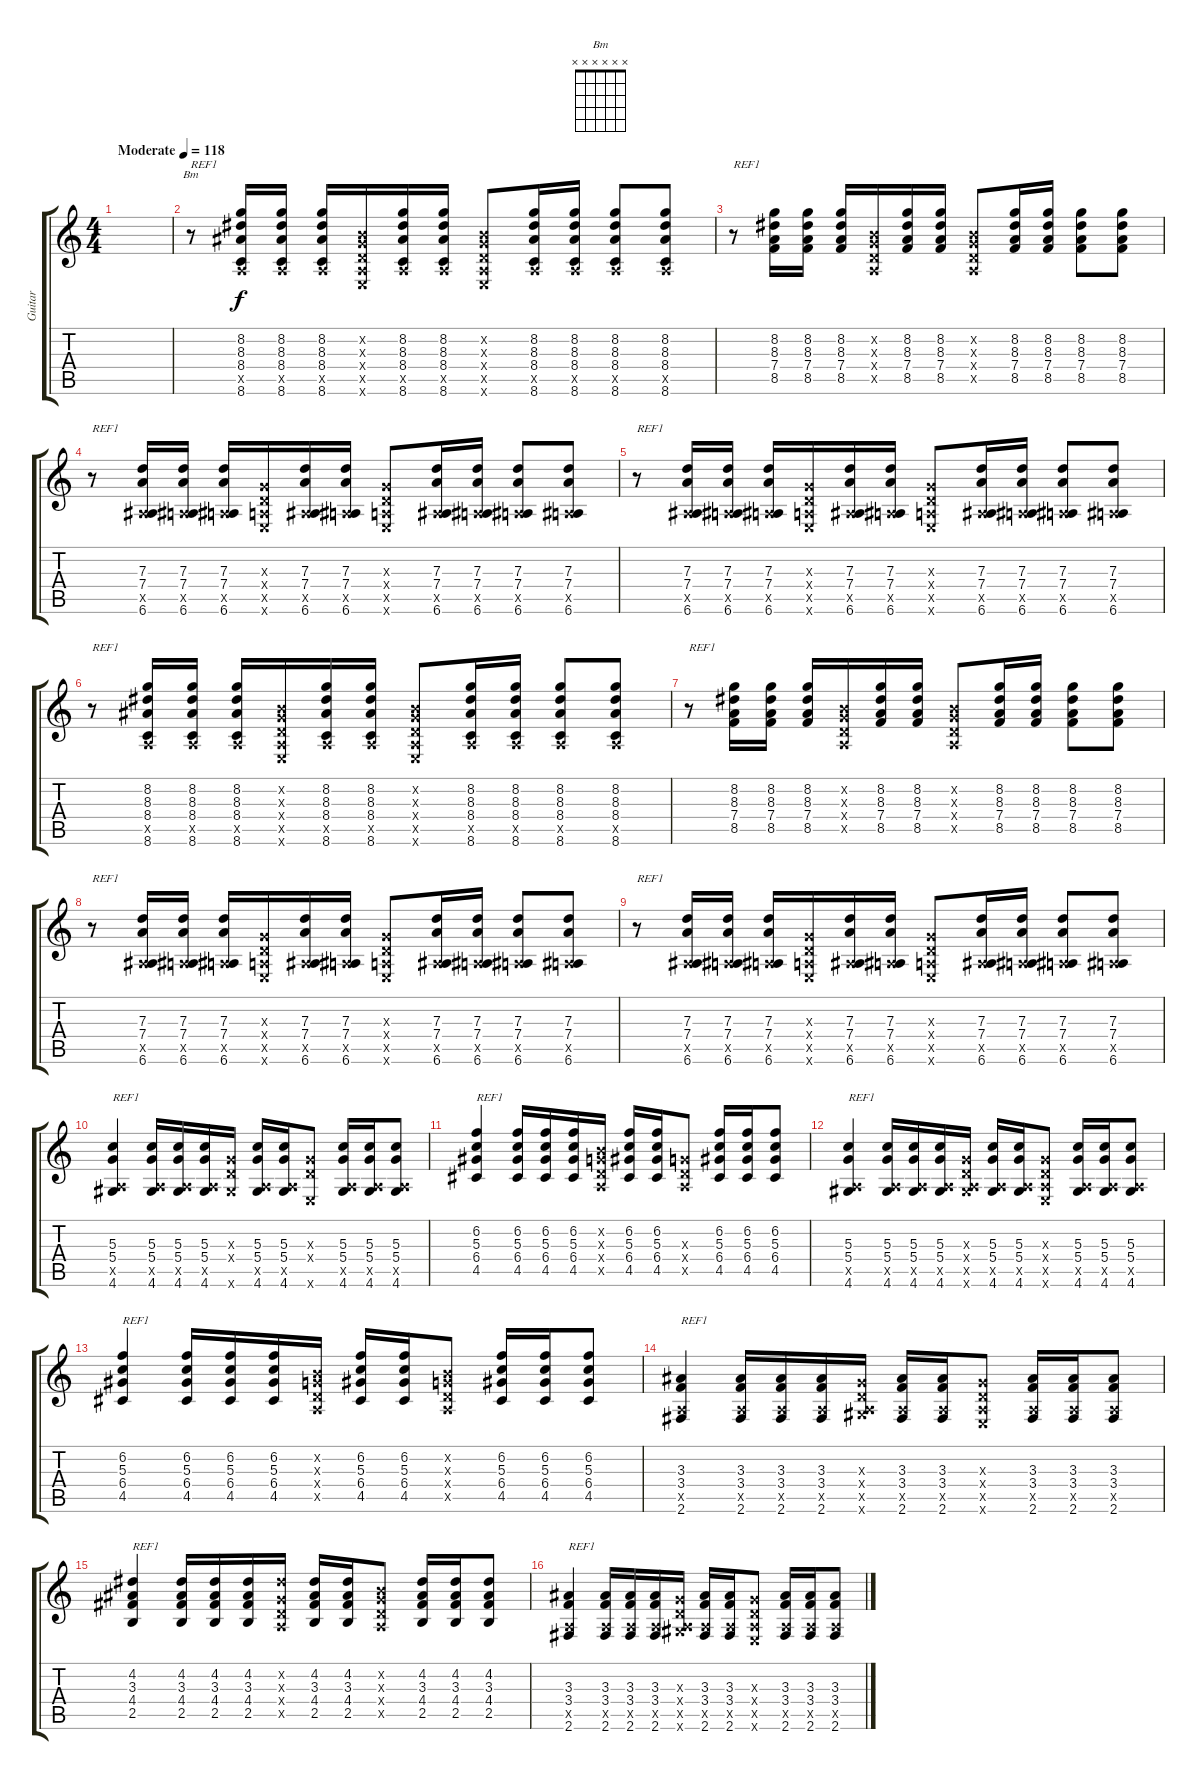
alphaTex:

\track ("Guitar" "Guitar") {instrument acousticguitarnylon}
\staff {score tabs}
\tuning (E4 B3 G3 D3 A2 E2) {hide}
\chord ("Bm" x x x x x x)
\ts (4 4)
\tempo (118 "Moderate")
\clef g2
\ks c
|
r.8{ch "Bm" txt "REF1"} (8.2 8.3 8.4 0.5{x} 8.6).16 (8.2 8.3 8.4 0.5{x} 8.6).16 (8.2 8.3 8.4 0.5{x} 8.6).16 (0.2{x} 0.3{x} 0.4{x} 0.5{x} 0.6{x}).16 (8.2 8.3 8.4 0.5{x} 8.6).16 (8.2 8.3 8.4 0.5{x} 8.6).16 (0.2{x} 0.3{x} 0.4{x} 0.5{x} 0.6{x}).8 (8.2 8.3 8.4 0.5{x} 8.6).16 (8.2 8.3 8.4 0.5{x} 8.6).16 (8.2 8.3 8.4 0.5{x} 8.6).8 (8.2 8.3 8.4 0.5{x} 8.6).8 |
r.8{txt "REF1"} (8.2 8.3 7.4 8.5).16 (8.2 8.3 7.4 8.5).16 (8.2 8.3 7.4 8.5).16 (0.2{x} 0.3{x} 0.4{x} 0.5{x}).16 (8.2 8.3 7.4 8.5).16 (8.2 8.3 7.4 8.5).16 (0.2{x} 0.3{x} 0.4{x} 0.5{x}).8 (8.2 8.3 7.4 8.5).16 (8.2 8.3 7.4 8.5).16 (8.2 8.3 7.4 8.5).8 (8.2 8.3 7.4 8.5).8 |
r.8{txt "REF1"} (7.3 7.4 0.5{x} 6.6).16 (7.3 7.4 0.5{x} 6.6).16 (7.3 7.4 0.5{x} 6.6).16 (0.3{x} 0.4{x} 0.5{x} 0.6{x}).16 (7.3 7.4 0.5{x} 6.6).16 (7.3 7.4 0.5{x} 6.6).16 (0.3{x} 0.4{x} 0.5{x} 0.6{x}).8 (7.3 7.4 0.5{x} 6.6).16 (7.3 7.4 0.5{x} 6.6).16 (7.3 7.4 0.5{x} 6.6).8 (7.3 7.4 0.5{x} 6.6).8 |
r.8{txt "REF1"} (7.3 7.4 0.5{x} 6.6).16 (7.3 7.4 0.5{x} 6.6).16 (7.3 7.4 0.5{x} 6.6).16 (0.3{x} 0.4{x} 0.5{x} 0.6{x}).16 (7.3 7.4 0.5{x} 6.6).16 (7.3 7.4 0.5{x} 6.6).16 (0.3{x} 0.4{x} 0.5{x} 0.6{x}).8 (7.3 7.4 0.5{x} 6.6).16 (7.3 7.4 0.5{x} 6.6).16 (7.3 7.4 0.5{x} 6.6).8 (7.3 7.4 0.5{x} 6.6).8 |
r.8{txt "REF1"} (8.2 8.3 8.4 0.5{x} 8.6).16 (8.2 8.3 8.4 0.5{x} 8.6).16 (8.2 8.3 8.4 0.5{x} 8.6).16 (0.2{x} 0.3{x} 0.4{x} 0.5{x} 0.6{x}).16 (8.2 8.3 8.4 0.5{x} 8.6).16 (8.2 8.3 8.4 0.5{x} 8.6).16 (0.2{x} 0.3{x} 0.4{x} 0.5{x} 0.6{x}).8 (8.2 8.3 8.4 0.5{x} 8.6).16 (8.2 8.3 8.4 0.5{x} 8.6).16 (8.2 8.3 8.4 0.5{x} 8.6).8 (8.2 8.3 8.4 0.5{x} 8.6).8 |
r.8{txt "REF1"} (8.2 8.3 7.4 8.5).16 (8.2 8.3 7.4 8.5).16 (8.2 8.3 7.4 8.5).16 (0.2{x} 0.3{x} 0.4{x} 0.5{x}).16 (8.2 8.3 7.4 8.5).16 (8.2 8.3 7.4 8.5).16 (0.2{x} 0.3{x} 0.4{x} 0.5{x}).8 (8.2 8.3 7.4 8.5).16 (8.2 8.3 7.4 8.5).16 (8.2 8.3 7.4 8.5).8 (8.2 8.3 7.4 8.5).8 |
r.8{txt "REF1"} (7.3 7.4 0.5{x} 6.6).16 (7.3 7.4 0.5{x} 6.6).16 (7.3 7.4 0.5{x} 6.6).16 (0.3{x} 0.4{x} 0.5{x} 0.6{x}).16 (7.3 7.4 0.5{x} 6.6).16 (7.3 7.4 0.5{x} 6.6).16 (0.3{x} 0.4{x} 0.5{x} 0.6{x}).8 (7.3 7.4 0.5{x} 6.6).16 (7.3 7.4 0.5{x} 6.6).16 (7.3 7.4 0.5{x} 6.6).8 (7.3 7.4 0.5{x} 6.6).8 |
r.8{txt "REF1"} (7.3 7.4 0.5{x} 6.6).16 (7.3 7.4 0.5{x} 6.6).16 (7.3 7.4 0.5{x} 6.6).16 (0.3{x} 0.4{x} 0.5{x} 0.6{x}).16 (7.3 7.4 0.5{x} 6.6).16 (7.3 7.4 0.5{x} 6.6).16 (0.3{x} 0.4{x} 0.5{x} 0.6{x}).8 (7.3 7.4 0.5{x} 6.6).16 (7.3 7.4 0.5{x} 6.6).16 (7.3 7.4 0.5{x} 6.6).8 (7.3 7.4 0.5{x} 6.6).8 |
(5.3 5.4 0.5{x} 4.6).4{txt "REF1"} (5.3 5.4 0.5{x} 4.6).16 (5.3 5.4 0.5{x} 4.6).16 (5.3 5.4 0.5{x} 4.6).16 (0.3{x} 0.4{x} 4.6{x}).16 (5.3 5.4 0.5{x} 4.6).16 (5.3 5.4 0.5{x} 4.6).16 (0.3{x} 0.4{x} 0.6{x}).8 (5.3 5.4 0.5{x} 4.6).16 (5.3 5.4 0.5{x} 4.6).16 (5.3 5.4 0.5{x} 4.6).8 |
(6.2 5.3 6.4 4.5).4{txt "REF1"} (6.2 5.3 6.4 4.5).16 (6.2 5.3 6.4 4.5).16 (6.2 5.3 6.4 4.5).16 (0.2{x} 0.3{x} 0.4{x} 0.5{x}).16 (6.2 5.3 6.4 4.5).16 (6.2 5.3 6.4 4.5).16 (0.3{x} 0.4{x} 0.5{x}).8 (6.2 5.3 6.4 4.5).16 (6.2 5.3 6.4 4.5).16 (6.2 5.3 6.4 4.5).8 |
(5.3 5.4 0.5{x} 4.6).4{txt "REF1"} (5.3 5.4 0.5{x} 4.6).16 (5.3 5.4 0.5{x} 4.6).16 (5.3 5.4 0.5{x} 4.6).16 (0.3{x} 0.4{x} 0.5{x} 4.6{x}).16 (5.3 5.4 0.5{x} 4.6).16 (5.3 5.4 0.5{x} 4.6).16 (0.3{x} 0.4{x} 0.5{x} 0.6{x}).8 (5.3 5.4 0.5{x} 4.6).16 (5.3 5.4 0.5{x} 4.6).16 (5.3 5.4 0.5{x} 4.6).8 |
(6.2 5.3 6.4 4.5).4{txt "REF1"} (6.2 5.3 6.4 4.5).16 (6.2 5.3 6.4 4.5).16 (6.2 5.3 6.4 4.5).16 (0.2{x} 0.3{x} 0.4{x} 0.5{x}).16 (6.2 5.3 6.4 4.5).16 (6.2 5.3 6.4 4.5).16 (0.2{x} 0.3{x} 0.4{x} 0.5{x}).8 (6.2 5.3 6.4 4.5).16 (6.2 5.3 6.4 4.5).16 (6.2 5.3 6.4 4.5).8 |
(3.3 3.4 0.5{x} 2.6).4{txt "REF1"} (3.3 3.4 0.5{x} 2.6).16 (3.3 3.4 0.5{x} 2.6).16 (3.3 3.4 0.5{x} 2.6).16 (0.3{x} 0.4{x} 0.5{x} 4.6{x}).16 (3.3 3.4 0.5{x} 2.6).16 (3.3 3.4 0.5{x} 2.6).16 (0.3{x} 0.4{x} 0.5{x} 0.6{x}).8 (3.3 3.4 0.5{x} 2.6).16 (3.3 3.4 0.5{x} 2.6).16 (3.3 3.4 0.5{x} 2.6).8 |
(4.2 3.3 4.4 2.5).4{txt "REF1"} (4.2 3.3 4.4 2.5).16 (4.2 3.3 4.4 2.5).16 (4.2 3.3 4.4 2.5).16 (4.2{x} 0.3{x} 0.4{x} 0.5{x}).16 (4.2 3.3 4.4 2.5).16 (4.2 3.3 4.4 2.5).16 (0.2{x} 0.3{x} 0.4{x} 0.5{x}).8 (4.2 3.3 4.4 2.5).16 (4.2 3.3 4.4 2.5).16 (4.2 3.3 4.4 2.5).8 |
(3.3 3.4 0.5{x} 2.6).4{txt "REF1"} (3.3 3.4 0.5{x} 2.6).16 (3.3 3.4 0.5{x} 2.6).16 (3.3 3.4 0.5{x} 2.6).16 (0.3{x} 0.4{x} 0.5{x} 4.6{x}).16 (3.3 3.4 0.5{x} 2.6).16 (3.3 3.4 0.5{x} 2.6).16 (0.3{x} 0.4{x} 0.5{x} 0.6{x}).8 (3.3 3.4 0.5{x} 2.6).16 (3.3 3.4 0.5{x} 2.6).16 (3.3 3.4 0.5{x} 2.6).8
